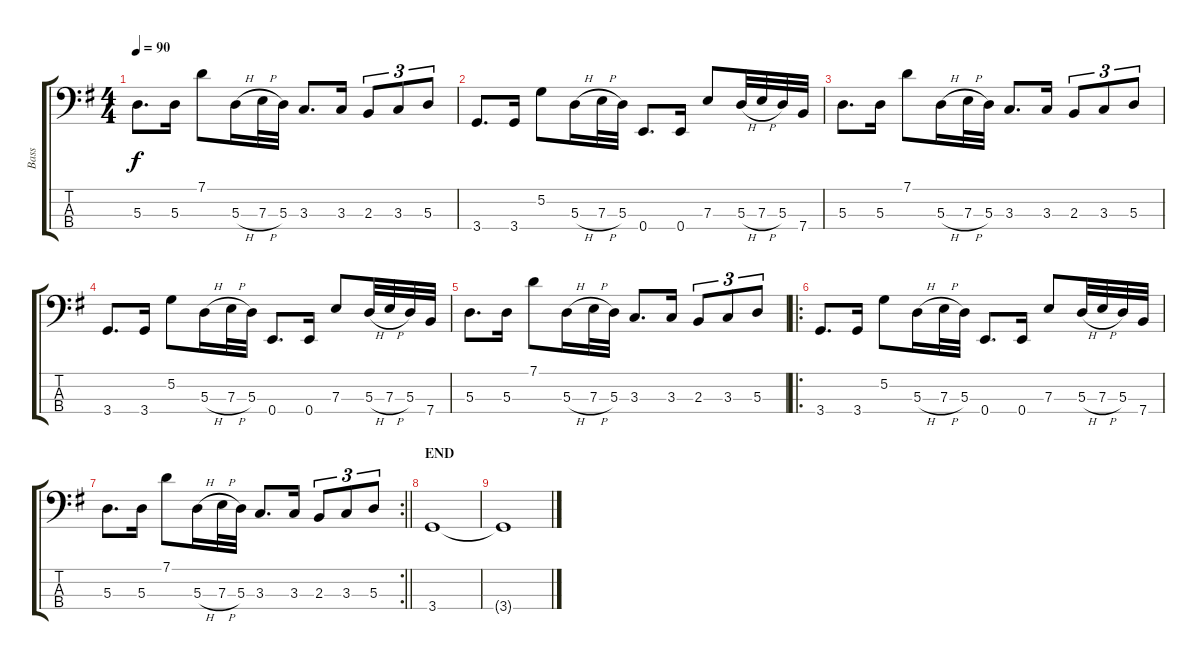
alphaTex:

\track ("Bass" "Bass") {instrument electricbassfinger}
\staff {score tabs}
\tuning (G2 D2 A1 E1) {hide}
\ts (4 4)
\tempo 90
\clef f4
\ks g
5.3.8{d dy f} 5.3.16 7.1.8 5.3{h}.16 7.3{h}.32 5.3.32 3.3.8{d} 3.3.16 2.3.8{tu (3 2)} 3.3.8{tu (3 2)} 5.3.8{tu (3 2)} |
3.4.8{d} 3.4.16 5.2.8 5.3{h}.16 7.3{h}.32 5.3.32 0.4.8{d} 0.4.16 7.3.8 5.3{h}.32 7.3{h}.32 5.3.32 7.4.32 |
5.3.8{d} 5.3.16 7.1.8 5.3{h}.16 7.3{h}.32 5.3.32 3.3.8{d} 3.3.16 2.3.8{tu (3 2)} 3.3.8{tu (3 2)} 5.3.8{tu (3 2)} |
3.4.8{d} 3.4.16 5.2.8 5.3{h}.16 7.3{h}.32 5.3.32 0.4.8{d} 0.4.16 7.3.8 5.3{h}.32 7.3{h}.32 5.3.32 7.4.32 |
5.3.8{d} 5.3.16 7.1.8 5.3{h}.16 7.3{h}.32 5.3.32 3.3.8{d} 3.3.16 2.3.8{tu (3 2)} 3.3.8{tu (3 2)} 5.3.8{tu (3 2)} |
\ro
3.4.8{d} 3.4.16 5.2.8 5.3{h}.16 7.3{h}.32 5.3.32 0.4.8{d} 0.4.16 7.3.8 5.3{h}.32 7.3{h}.32 5.3.32 7.4.32 |
\rc 2
\barLineRight lightlight
5.3.8{d} 5.3.16 7.1.8 5.3{h}.16 7.3{h}.32 5.3.32 3.3.8{d} 3.3.16 2.3.8{tu (3 2)} 3.3.8{tu (3 2)} 5.3.8{tu (3 2)} |
\section ("" "END")
3.4.1 |
3.4{t}.1
